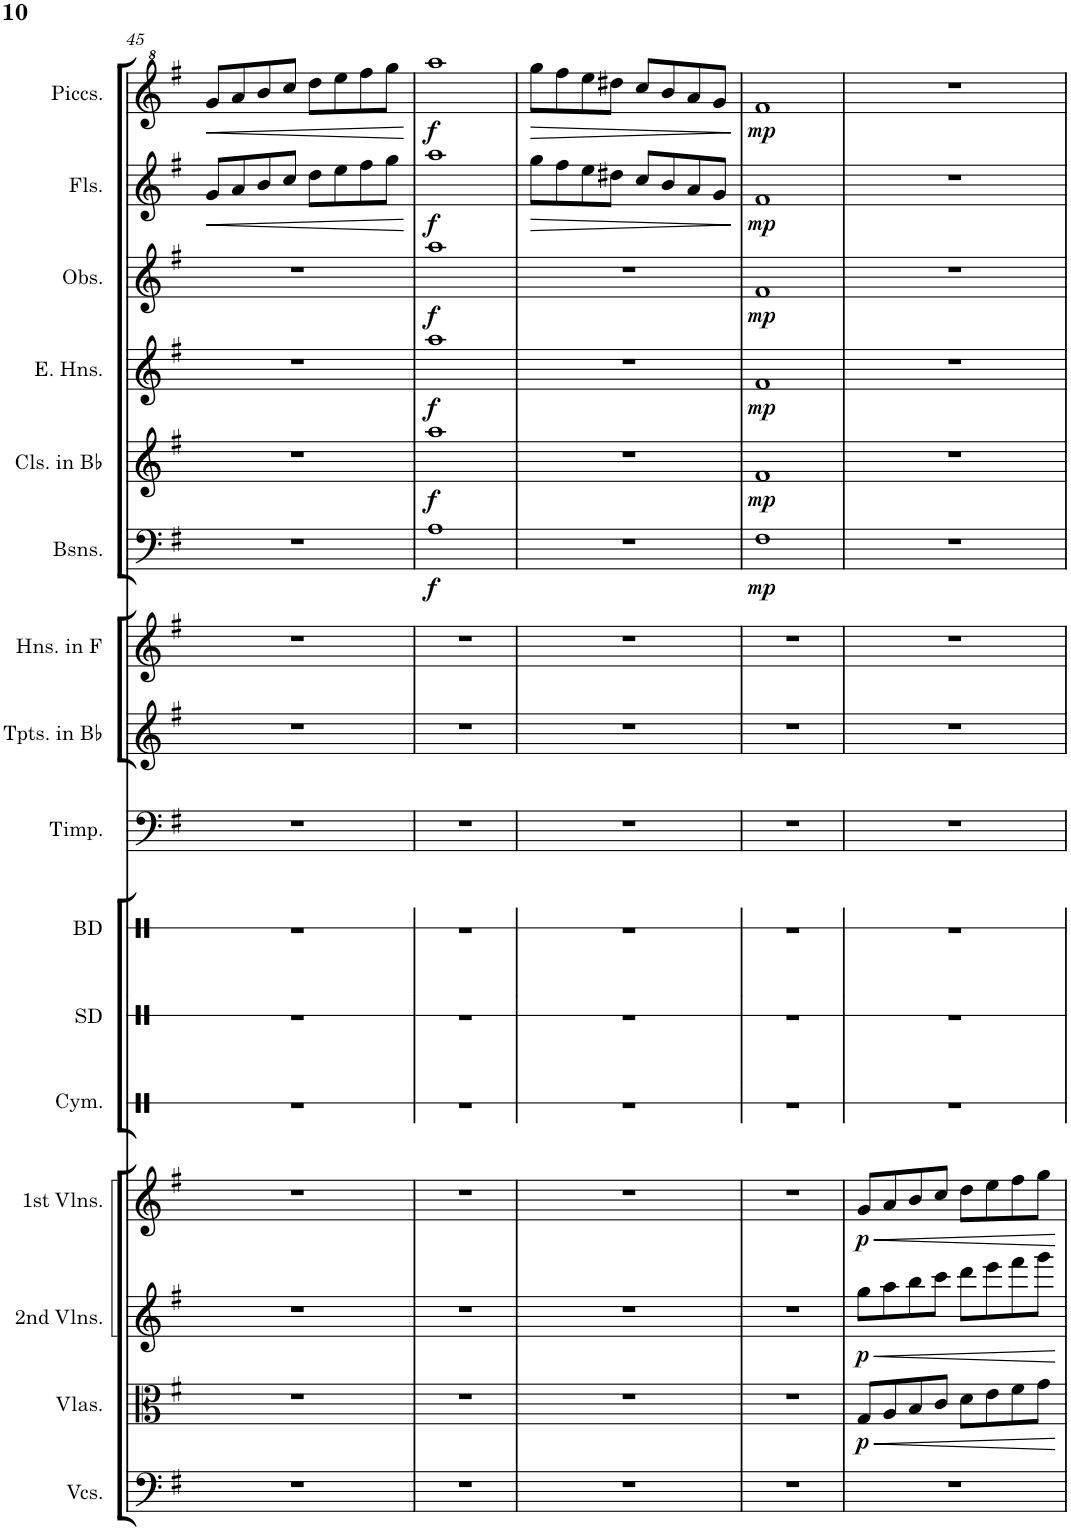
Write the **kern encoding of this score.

**kern	**kern	**dynam	**kern	**dynam	**kern	**dynam	**kern	**kern	**kern	**kern	**kern	**kern	**kern	**dynam	**kern	**dynam	**kern	**dynam	**kern	**dynam	**kern	**dynam	**kern	**dynam
*part16	*part15	*part15	*part14	*part14	*part13	*part13	*part12	*part11	*part10	*part9	*part8	*part7	*part6	*part6	*part5	*part5	*part4	*part4	*part3	*part3	*part2	*part2	*part1	*part1
*staff16	*staff15	*staff15	*staff14	*staff14	*staff13	*staff13	*staff12	*staff11	*staff10	*staff9	*staff8	*staff7	*staff6	*staff6	*staff5	*staff5	*staff4	*staff4	*staff3	*staff3	*staff2	*staff2	*staff1	*staff1
*I"Violoncellos	*I"Violas	*	*I"2nd Violins	*	*I"1st Violins	*	*I"Cymbals	*I"Snare Drum	*I"Bass Drum	*I"Timpani	*I"Trumpets in Bb	*I"Horns in F	*I"Bassoons	*	*I"Clarinets in Bb	*	*I"English Horns	*	*I"Oboes	*	*I"Flutes	*	*I"Piccolos	*
*I'Vcs.	*I'Vlas.	*	*I'2nd Vlns.	*	*I'1st Vlns.	*	*I'Cym.	*I'SD	*I'BD	*I'Timp.	*I'Tpts. in Bb	*I'Hns. in F	*I'Bsns.	*	*I'Cls. in Bb	*	*I'E. Hns.	*	*I'Obs.	*	*I'Fls.	*	*I'Piccs.	*
!!LO:PB:g=z
*clefF4	*clefC3	*	*clefG2	*	*clefG2	*	*clefX	*clefX	*clefX	*clefF4	*clefG2	*clefG2	*clefF4	*	*clefG2	*	*clefG2	*	*clefG2	*	*clefG2	*	*clefG^2	*
*	*	*	*	*	*	*	*	*	*	*	*Trd1c2	*Trd4c7	*	*	*Trd1c2	*	*Trd4c7	*	*	*	*	*	*Trd-7c-12	*
*k[f#]	*k[f#]	*	*k[f#]	*	*k[f#]	*	*k[]	*k[]	*k[]	*k[f#]	*k[f#]	*k[f#]	*k[f#]	*	*k[f#]	*	*k[f#]	*	*k[f#]	*	*k[f#]	*	*k[f#]	*
*M4/4	*M4/4	*	*M4/4	*	*M4/4	*	*M4/4	*M4/4	*M4/4	*M4/4	*M4/4	*M4/4	*M4/4	*	*M4/4	*	*M4/4	*	*M4/4	*	*M4/4	*	*M4/4	*
*met(c)	*met(c)	*	*met(c)	*	*met(c)	*	*met(c)	*met(c)	*met(c)	*met(c)	*met(c)	*met(c)	*met(c)	*	*met(c)	*	*met(c)	*	*met(c)	*	*met(c)	*	*met(c)	*
=45	=45	=45	=45	=45	=45	=45	=45	=45	=45	=45	=45	=45	=45	=45	=45	=45	=45	=45	=45	=45	=45	=45	=45	=45
!	!	!	!	!	!	!	!	!	!	!	!	!	!	!	!	!	!	!	!	!	!	!LO:HP:b	!	!LO:HP:b
1r	1r	.	1r	.	1r	.	1r	1r	1r	1r	1r	1r	1r	.	1r	.	1r	.	1r	.	8g/L	<	8gg/L	<
.	.	.	.	.	.	.	.	.	.	.	.	.	.	.	.	.	.	.	.	.	8a/	.	8aa/	.
.	.	.	.	.	.	.	.	.	.	.	.	.	.	.	.	.	.	.	.	.	8b/	.	8bb/	.
.	.	.	.	.	.	.	.	.	.	.	.	.	.	.	.	.	.	.	.	.	8cc/J	.	8ccc/J	.
.	.	.	.	.	.	.	.	.	.	.	.	.	.	.	.	.	.	.	.	.	8dd\L	.	8ddd\L	.
.	.	.	.	.	.	.	.	.	.	.	.	.	.	.	.	.	.	.	.	.	8ee\	.	8eee\	.
.	.	.	.	.	.	.	.	.	.	.	.	.	.	.	.	.	.	.	.	.	8ff#\	.	8fff#\	.
.	.	.	.	.	.	.	.	.	.	.	.	.	.	.	.	.	.	.	.	.	8gg\J	.	8ggg\J	.
.	.	.	.	.	.	.	.	.	.	.	.	.	.	.	.	.	.	.	.	.	.	[	.	[
=46	=46	=46	=46	=46	=46	=46	=46	=46	=46	=46	=46	=46	=46	=46	=46	=46	=46	=46	=46	=46	=46	=46	=46	=46
!	!	!	!	!	!	!	!	!	!	!	!	!	!	!LO:DY:b	!	!LO:DY:b	!	!LO:DY:b	!	!LO:DY:b	!	!LO:DY:b	!	!LO:DY:b
1r	1r	.	1r	.	1r	.	1r	1r	1r	1r	1r	1r	1A	f	1aa	f	1aa	f	1aa	f	1aa	f	1aaa	f
=47	=47	=47	=47	=47	=47	=47	=47	=47	=47	=47	=47	=47	=47	=47	=47	=47	=47	=47	=47	=47	=47	=47	=47	=47
!	!	!	!	!	!	!	!	!	!	!	!	!	!	!	!	!	!	!	!	!	!	!LO:HP:b	!	!LO:HP:b
1r	1r	.	1r	.	1r	.	1r	1r	1r	1r	1r	1r	1r	.	1r	.	1r	.	1r	.	8gg\L	>	8ggg\L	>
.	.	.	.	.	.	.	.	.	.	.	.	.	.	.	.	.	.	.	.	.	8ff#\	.	8fff#\	.
.	.	.	.	.	.	.	.	.	.	.	.	.	.	.	.	.	.	.	.	.	8ee\	.	8eee\	.
.	.	.	.	.	.	.	.	.	.	.	.	.	.	.	.	.	.	.	.	.	8dd#X\J	.	8ddd#X\J	.
.	.	.	.	.	.	.	.	.	.	.	.	.	.	.	.	.	.	.	.	.	8cc/L	.	8ccc/L	.
.	.	.	.	.	.	.	.	.	.	.	.	.	.	.	.	.	.	.	.	.	8b/	.	8bb/	.
.	.	.	.	.	.	.	.	.	.	.	.	.	.	.	.	.	.	.	.	.	8a/	.	8aa/	.
.	.	.	.	.	.	.	.	.	.	.	.	.	.	.	.	.	.	.	.	.	8g/J	.	8gg/J	.
.	.	.	.	.	.	.	.	.	.	.	.	.	.	.	.	.	.	.	.	.	.	]	.	]
=48	=48	=48	=48	=48	=48	=48	=48	=48	=48	=48	=48	=48	=48	=48	=48	=48	=48	=48	=48	=48	=48	=48	=48	=48
!	!	!	!	!	!	!	!	!	!	!	!	!	!	!LO:DY:b	!	!LO:DY:b	!	!LO:DY:b	!	!LO:DY:b	!	!LO:DY:b	!	!LO:DY:b
1r	1r	.	1r	.	1r	.	1r	1r	1r	1r	1r	1r	1F#	mp	1f#	mp	1f#	mp	1f#	mp	1f#	mp	1ff#	mp
=49	=49	=49	=49	=49	=49	=49	=49	=49	=49	=49	=49	=49	=49	=49	=49	=49	=49	=49	=49	=49	=49	=49	=49	=49
!	!	!LO:HP:b	!	!LO:HP:b	!	!LO:HP:b	!	!	!	!	!	!	!	!	!	!	!	!	!	!	!	!	!	!
!	!	!LO:DY:n=1:b	!	!LO:DY:n=1:b	!	!LO:DY:n=1:b	!	!	!	!	!	!	!	!	!	!	!	!	!	!	!	!	!	!
1r	8G/L	< p	8gg\L	< p	8g/L	< p	1r	1r	1r	1r	1r	1r	1r	.	1r	.	1r	.	1r	.	1r	.	1r	.
.	8A/	.	8aa\	.	8a/	.	.	.	.	.	.	.	.	.	.	.	.	.	.	.	.	.	.	.
.	8B/	.	8bb\	.	8b/	.	.	.	.	.	.	.	.	.	.	.	.	.	.	.	.	.	.	.
.	8c/J	.	8ccc\J	.	8cc/J	.	.	.	.	.	.	.	.	.	.	.	.	.	.	.	.	.	.	.
.	8d\L	.	8ddd\L	.	8dd\L	.	.	.	.	.	.	.	.	.	.	.	.	.	.	.	.	.	.	.
.	8e\	.	8eee\	.	8ee\	.	.	.	.	.	.	.	.	.	.	.	.	.	.	.	.	.	.	.
.	8f#\	.	8fff#\	.	8ff#\	.	.	.	.	.	.	.	.	.	.	.	.	.	.	.	.	.	.	.
.	8g\J	.	8ggg\J	.	8gg\J	.	.	.	.	.	.	.	.	.	.	.	.	.	.	.	.	.	.	.
.	.	[	.	[	.	[	.	.	.	.	.	.	.	.	.	.	.	.	.	.	.	.	.	.
=	=	=	=	=	=	=	=	=	=	=	=	=	=	=	=	=	=	=	=	=	=	=	=	=
*-	*-	*-	*-	*-	*-	*-	*-	*-	*-	*-	*-	*-	*-	*-	*-	*-	*-	*-	*-	*-	*-	*-	*-	*-
